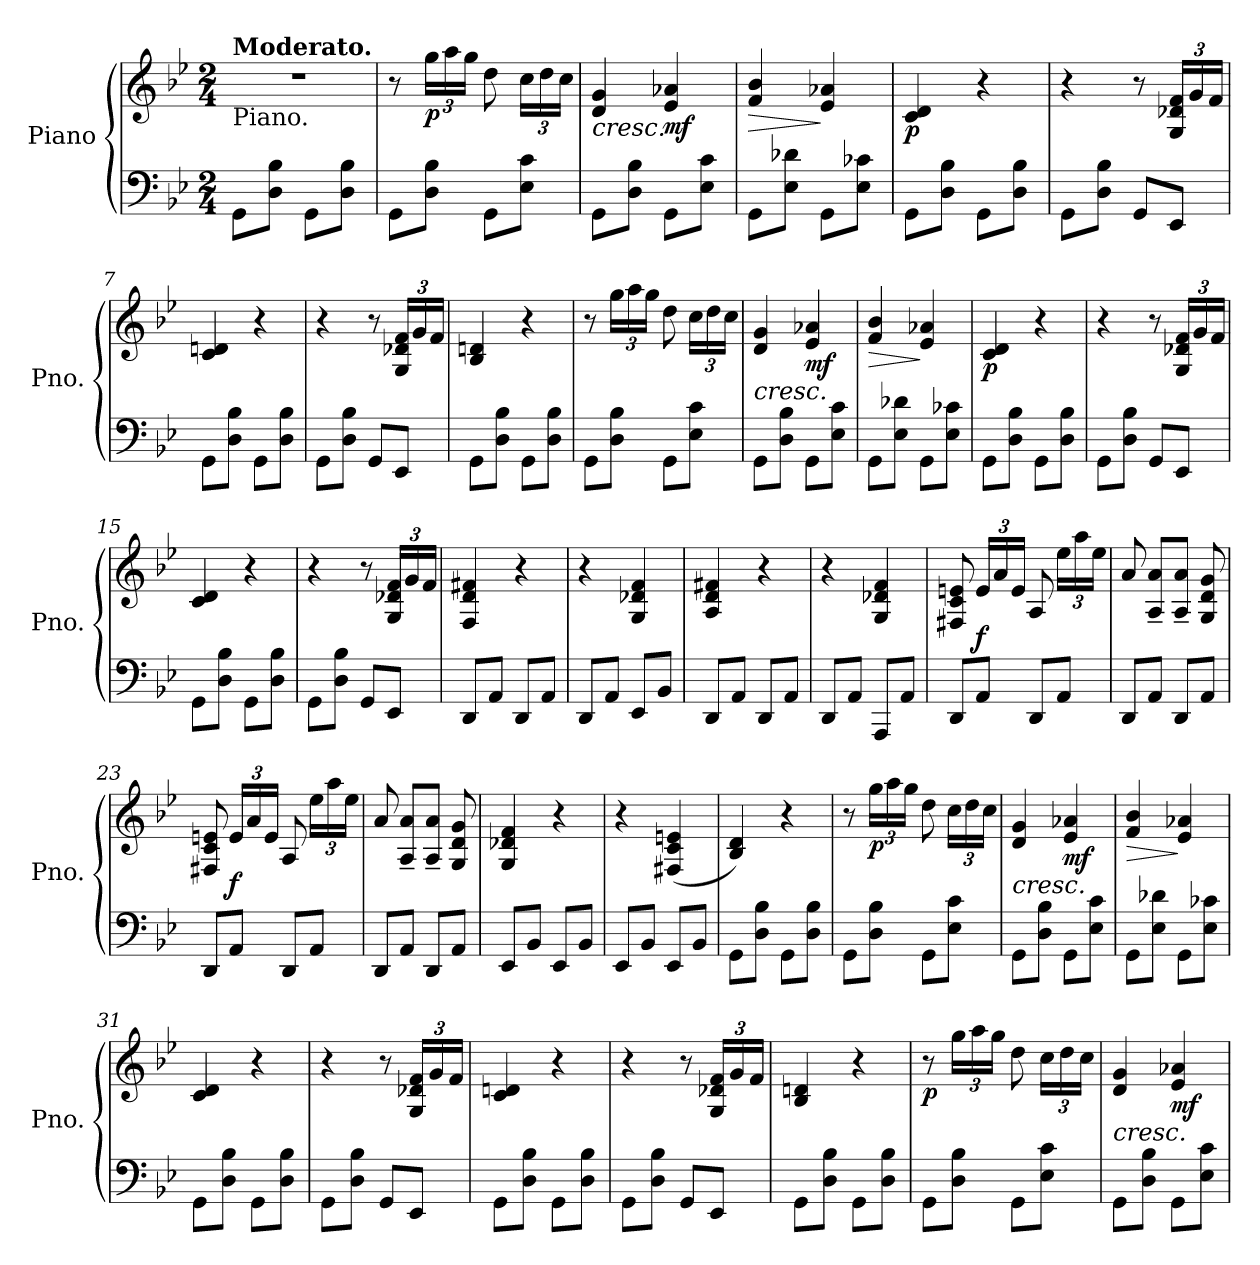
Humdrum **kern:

**kern	**kern	**dynam
*part1	*part1	*part1
*staff2	*staff1	*staff1/2
*I"Piano	*	*
*I'Pno.	*	*
*clefF4	*clefG2	*
*k[b-e-]	*k[b-e-]	*
*M2/4	*M2/4	*
=1	=1	=1
!	!LO:TX:a:B:t=Moderato.	!
!	!LO:TX:b:t=Piano.	!
8GG\L	2r	.
8D\ 8B-\J	.	.
8GG\L	.	.
8D\ 8B-\J	.	.
=2	=2	=2
8GG\L	8r	.
*	*Xbrackettup	*
!	!	!LO:DY:b
8D\ 8B-\J	24gg\LL	p
.	24aa\	.
.	24gg\JJ	.
8GG\L	8dd\	.
8E-\ 8c\J	24cc\LL	.
.	24dd\	.
.	24cc\JJ	.
=3	=3	=3
!	!	!LO:HP:b
8GG\L	4d/ 4g/	<
8D\ 8B-\J	.	.
!	!	!LO:DY:b
8GG\L	4e-/ 4a-X/	mf
8E-\ 8c\J	.	.
.	.	[
=4	=4	=4
!	!	!LO:HP:b
8GG\L	4f/ 4b-/	>
8E-\ 8d-X\J	.	.
8GG\L	4e-/ 4a-X/	]
8E-\ 8c-X\J	.	.
=5	=5	=5
!	!	!LO:DY:b
8GG\L	4c/ 4d/	p
8D\ 8B-\J	.	.
8GG\L	4r	.
8D\ 8B-\J	.	.
!!LO:LB:g=z
=6	=6	=6
8GG\L	4r	.
8D\ 8B-\J	.	.
8GG/L	8r	.
8EE-/J	24G/ 24d-X/ 24f/LL	.
.	24g/	.
.	24f/JJ	.
=7	=7	=7
8GG\L	4c/ 4dn/	.
8D\ 8B-\J	.	.
8GG\L	4r	.
8D\ 8B-\J	.	.
=8	=8	=8
8GG\L	4r	.
8D\ 8B-\J	.	.
8GG/L	8r	.
8EE-/J	24G/ 24d-X/ 24f/LL	.
.	24g/	.
.	24f/JJ	.
=9	=9	=9
8GG\L	4B-/ 4dn/	.
8D\ 8B-\J	.	.
8GG\L	4r	.
8D\ 8B-\J	.	.
=10	=10	=10
8GG\L	8r	.
8D\ 8B-\J	24gg\LL	.
.	24aa\	.
.	24gg\JJ	.
8GG\L	8dd\	.
8E-\ 8c\J	24cc\LL	.
.	24dd\	.
.	24cc\JJ	.
!!LO:LB:g=z
=11	=11	=11
!	!	!LO:HP:b
8GG\L	4d/ 4g/	<
8D\ 8B-\J	.	.
!	!	!LO:DY:b
8GG\L	4e-/ 4a-X/	mf
8E-\ 8c\J	.	.
.	.	[
=12	=12	=12
!	!	!LO:HP:b
8GG\L	4f/ 4b-/	>
8E-\ 8d-X\J	.	.
8GG\L	4e-/ 4a-X/	]
8E-\ 8c-X\J	.	.
=13	=13	=13
!	!	!LO:DY:b
8GG\L	4c/ 4d/	p
8D\ 8B-\J	.	.
8GG\L	4r	.
8D\ 8B-\J	.	.
=14	=14	=14
8GG\L	4r	.
8D\ 8B-\J	.	.
8GG/L	8r	.
8EE-/J	24G/ 24d-X/ 24f/LL	.
.	24g/	.
.	24f/JJ	.
=15	=15	=15
8GG\L	4c/ 4d/	.
8D\ 8B-\J	.	.
8GG\L	4r	.
8D\ 8B-\J	.	.
!!LO:LB:g=z
=16	=16	=16
8GG\L	4r	.
8D\ 8B-\J	.	.
8GG/L	8r	.
8EE-/J	24G/ 24d-X/ 24f/LL	.
.	24g/	.
.	24f/JJ	.
=17	=17	=17
8DD/L	4F/ 4d/ 4f#X/	.
8AA/J	.	.
8DD/L	4r	.
8AA/J	.	.
=18	=18	=18
8DD/L	4r	.
8AA/J	.	.
8EE-/L	4G/ 4d-X/ 4f/	.
8BB-/J	.	.
=19	=19	=19
8DD/L	4A/ 4d/ 4f#X/	.
8AA/J	.	.
8DD/L	4r	.
8AA/J	.	.
=20	=20	=20
8DD/L	4r	.
8AA/J	.	.
8AAA/L	4G/ 4d-X/ 4f/	.
8AA/J	.	.
!!LO:PB:g=z
=21	=21	=21
8DD/L	8F#X/ 8c/ 8en/	.
!	!	!LO:DY:b
8AA/J	24e/LL	f
.	24a/	.
.	24e/JJ	.
8DD/L	8A/	.
8AA/J	24ee-\LL	.
.	24aa\	.
.	24ee-\JJ	.
=22	=22	=22
8DD/L	8a/	.
8AA/J	8A/~ 8a/~L	.
8DD/L	8A/~ 8a/~J	.
8AA/J	8G/ 8d/ 8g/	.
=23	=23	=23
8DD/L	8F#X/ 8c/ 8en/	.
!	!	!LO:DY:b
8AA/J	24e/LL	f
.	24a/	.
.	24e/JJ	.
8DD/L	8A/	.
8AA/J	24ee-\LL	.
.	24aa\	.
.	24ee-\JJ	.
=24	=24	=24
8DD/L	8a/	.
8AA/J	8A/~ 8a/~L	.
8DD/L	8A/~ 8a/~J	.
8AA/J	8G/ 8d/ 8g/	.
!!LO:LB:g=z
=25	=25	=25
8EE-/L	4G/ 4d-X/ 4f/	.
8BB-/J	.	.
8EE-/L	4r	.
8BB-/J	.	.
=26	=26	=26
8EE-/L	4r	.
8BB-/J	.	.
8EE-/L	(>4F#X/ 4c/ 4en/	.
8BB-/J	.	.
=27	=27	=27
8GG\L	4B-/ 4d/)	.
8D\ 8B-\J	.	.
8GG\L	4r	.
8D\ 8B-\J	.	.
=28	=28	=28
8GG\L	8r	.
!	!	!LO:DY:b
8D\ 8B-\J	24gg\LL	p
.	24aa\	.
.	24gg\JJ	.
8GG\L	8dd\	.
8E-\ 8c\J	24cc\LL	.
.	24dd\	.
.	24cc\JJ	.
=29	=29	=29
!	!	!LO:HP:b
8GG\L	4d/ 4g/	<
8D\ 8B-\J	.	.
!	!	!LO:DY:b
8GG\L	4e-/ 4a-X/	mf
8E-\ 8c\J	.	.
.	.	[
!!LO:LB:g=z
=30	=30	=30
!	!	!LO:HP:b
8GG\L	4f/ 4b-/	>
8E-\ 8d-X\J	.	.
8GG\L	4e-/ 4a-X/	]
8E-\ 8c-X\J	.	.
=31	=31	=31
8GG\L	4c/ 4d/	.
8D\ 8B-\J	.	.
8GG\L	4r	.
8D\ 8B-\J	.	.
=32	=32	=32
8GG\L	4r	.
8D\ 8B-\J	.	.
8GG/L	8r	.
8EE-/J	24G/ 24d-X/ 24f/LL	.
.	24g/	.
.	24f/JJ	.
=33	=33	=33
8GG\L	4c/ 4dn/	.
8D\ 8B-\J	.	.
8GG\L	4r	.
8D\ 8B-\J	.	.
=34	=34	=34
8GG\L	4r	.
8D\ 8B-\J	.	.
8GG/L	8r	.
8EE-/J	24G/ 24d-X/ 24f/LL	.
.	24g/	.
.	24f/JJ	.
!!LO:LB:g=z
=35	=35	=35
8GG\L	4B-/ 4dn/	.
8D\ 8B-\J	.	.
8GG\L	4r	.
8D\ 8B-\J	.	.
=36	=36	=36
!	!	!LO:DY:b
8GG\L	8r	p
8D\ 8B-\J	24gg\LL	.
.	24aa\	.
.	24gg\JJ	.
8GG\L	8dd\	.
8E-\ 8c\J	24cc\LL	.
.	24dd\	.
.	24cc\JJ	.
=37	=37	=37
!	!	!LO:HP:b
8GG\L	4d/ 4g/	<
8D\ 8B-\J	.	.
!	!	!LO:DY:b
8GG\L	4e-/ 4a-X/	mf
8E-\ 8c\J	.	.
.	.	[
=	=	=
*-	*-	*-
